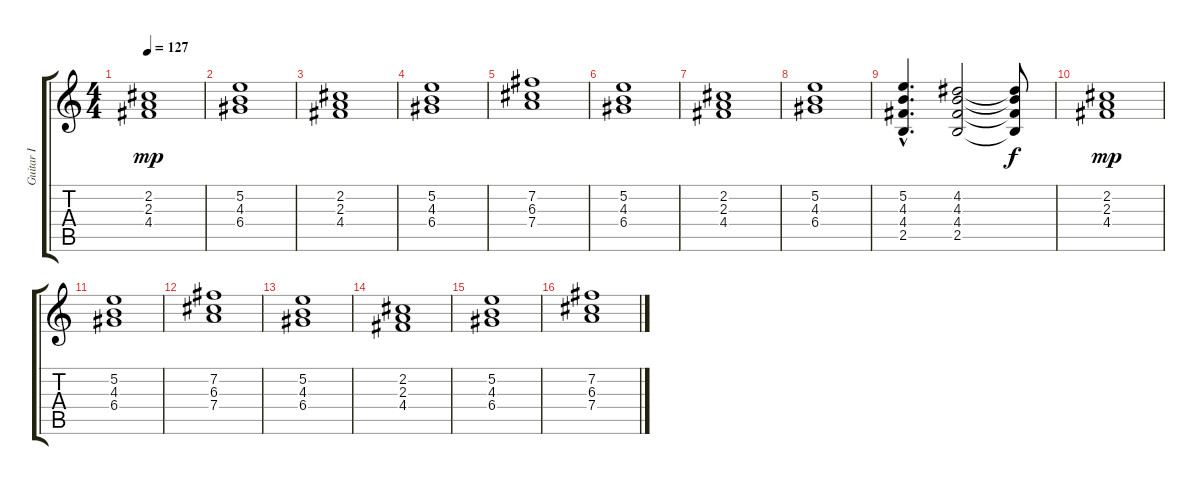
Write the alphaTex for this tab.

\track ("Guitar I" "Guitar I") {instrument electricguitarclean}
\staff {score tabs}
\tuning (E4 B3 G3 D3 A2 E2) {hide}
\ts (4 4)
\tempo 127
\clef g2
\ks c
(2.2 2.3 4.4).1{dy mp} |
(5.2 4.3 6.4).1 |
(2.2 2.3 4.4).1 |
(5.2 4.3 6.4).1 |
(7.2 6.3 7.4).1 |
(5.2 4.3 6.4).1 |
(2.2 2.3 4.4).1 |
(5.2 4.3 6.4).1 |
(5.2{hac} 4.3{hac} 4.4{hac} 2.5{hac}).4{d} (4.2 4.3 4.4 2.5).2 (4.2{t} 4.3{t} 4.4{t} 2.5{t}).8{dy f} |
(2.2 2.3 4.4).1{dy mp} |
(5.2 4.3 6.4).1 |
(7.2 6.3 7.4).1 |
(5.2 4.3 6.4).1 |
(2.2 2.3 4.4).1 |
(5.2 4.3 6.4).1 |
(7.2 6.3 7.4).1
